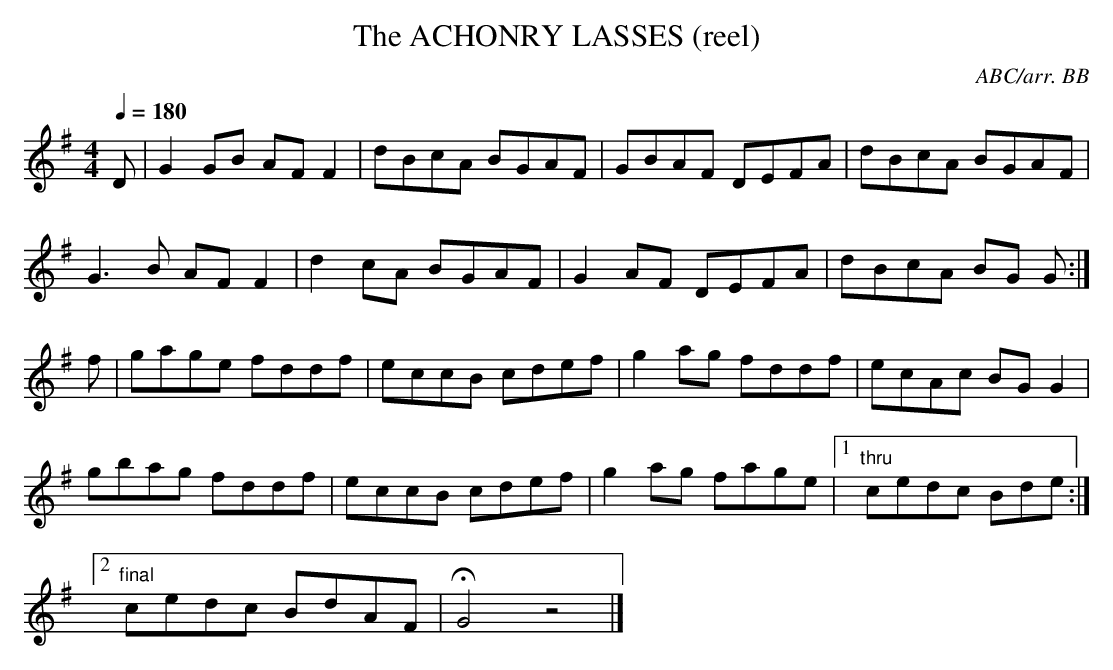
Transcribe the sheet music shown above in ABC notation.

X:1
T:ACHONRY LASSES (reel), The
C:ABC/arr. BB
Q:1/4=180
L:1/8
M:4/4
K:G
D|G2GB AFF2|dBcA BGAF|GBAF DEFA|dBcA BGAF|
G3B AF F2|d2 cA BGAF|G2 AF DEFA|dBcA BG G :|
f|gage fddf|eccB cdef|g2 ag fddf|ecAc BG G2|
gbag fddf|eccB cdef|g2 ag fage|1 "thru" cedc Bde :|
[2 "final" cedc BdAF|HG4z4|]
